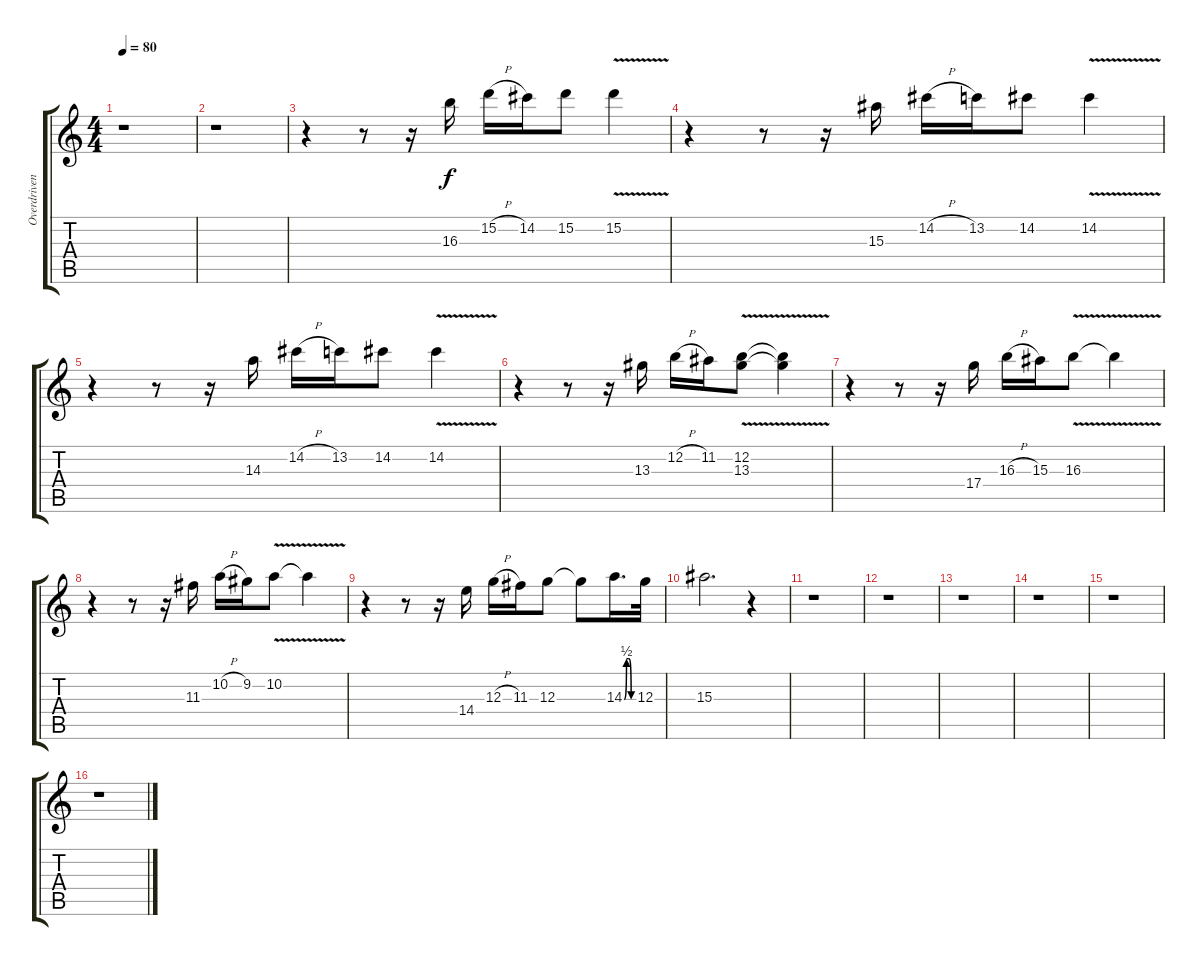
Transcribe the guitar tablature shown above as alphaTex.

\track ("Overdriven Guitar" "Overdriven") {instrument overdrivenguitar}
\staff {score tabs}
\tuning (E4 B3 G3 D3 A2 E2) {hide}
\ts (4 4)
\tempo 80
\clef g2
\ks c
r.1{dy f} |
r.1 |
r.4 r.8 r.16 16.3.16 15.2{h}.16 14.2.16 15.2.8 15.2{v}.4 |
r.4 r.8 r.16 15.3.16 14.2{h}.16 13.2.16 14.2.8 14.2{v}.4 |
r.4 r.8 r.16 14.3.16 14.2{h}.16 13.2.16 14.2.8 14.2{v}.4 |
r.4 r.8 r.16 13.3.16 12.2{h}.16 11.2.16 (12.2{v} 13.3{v}).8 (12.2{t} 13.3{t}).4 |
r.4 r.8 r.16 17.4.16 16.3{h}.16 15.3.16 16.3{v}.8 16.3{t}.4 |
r.4 r.8 r.16 11.3.16 10.2{h}.16 9.2.16 10.2{v}.8 10.2{t}.4 |
r.4 r.8 r.16 14.4.16 12.3{h}.16 11.3.16 12.3.8 12.3{t}.8 14.3{be (custom 0 0 15 2 30 2 45 0 60 0)}.16{d} 12.3.32 |
15.3.2{d} r.4 |
r.1 |
r.1 |
r.1 |
r.1 |
r.1 |
r.1
